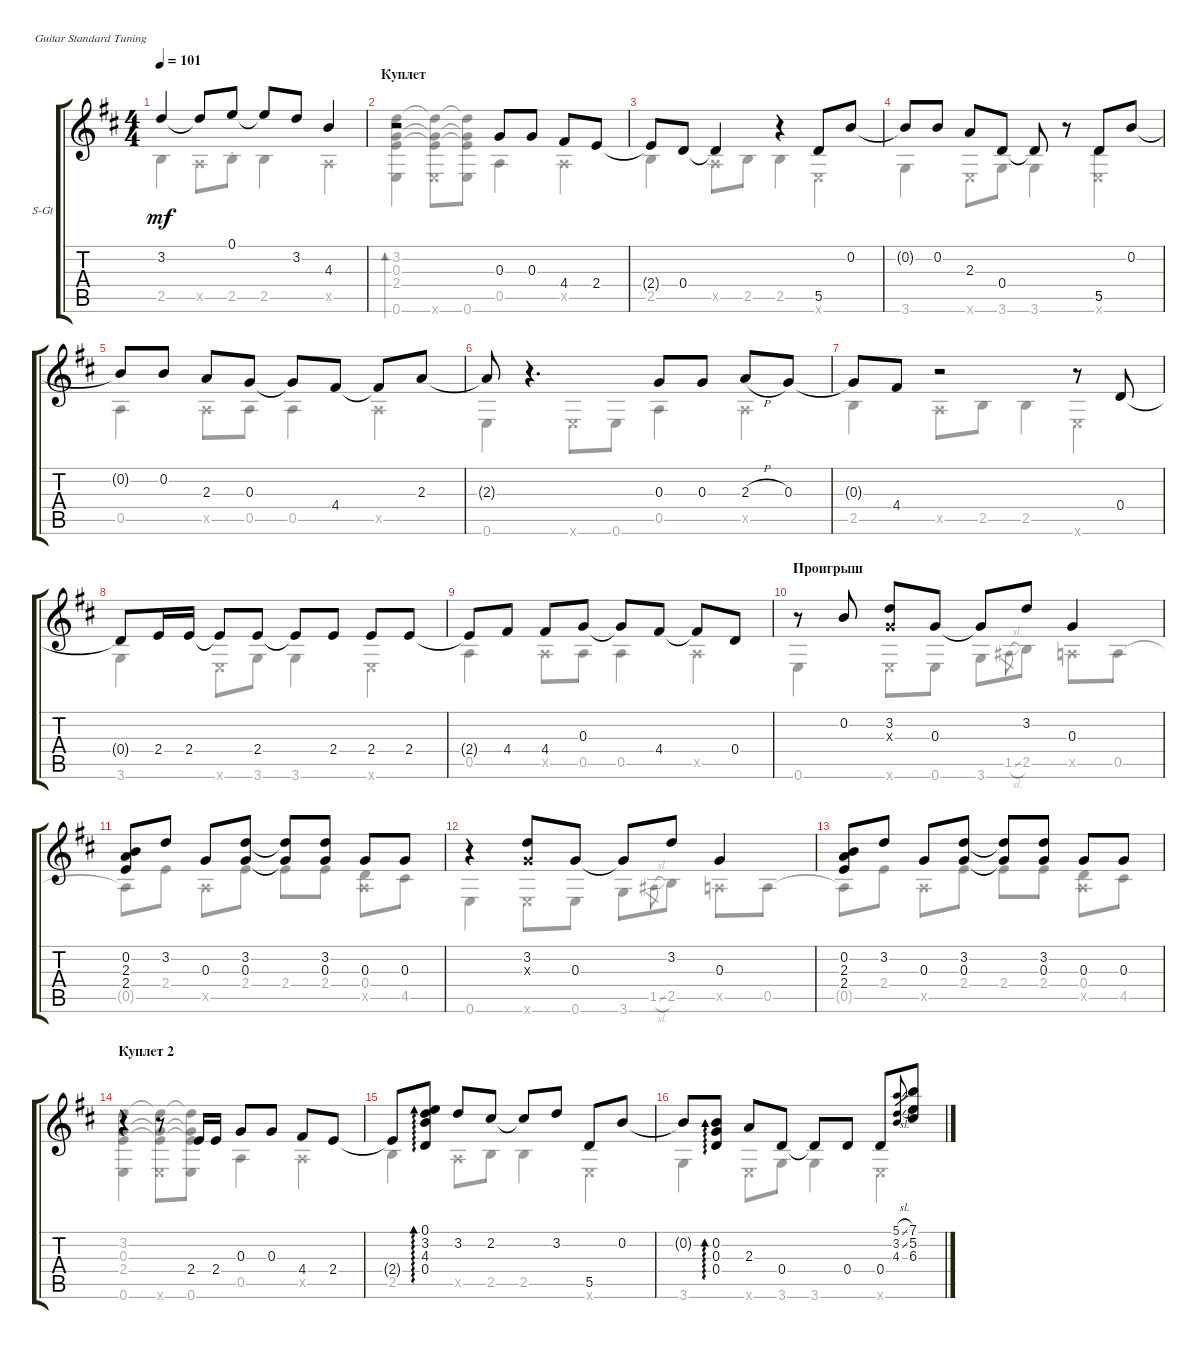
\defaultSystemsLayout 4
\bracketExtendMode groupsimilarinstruments
\firstSystemTrackNameOrientation horizontal
\otherSystemsTrackNameOrientation horizontal
\chordDiagramsInScore
\track ("Steel Guitar" "S-Gt") {instrument acousticguitarsteel}
\staff {score tabs}
\tuning (E4 B3 G3 D3 A2 E2)
\voice
\ts (4 4)
\tempo 101
\clef g2
\ks bminor
3.2{t}.4{dy mf} 3.2{t}.8 0.1.8 0.1{t}.8 3.2.8 4.3.4 |
\section ("" "Куплет")
r.2{bd 0} 0.3.8 0.3.8 4.4.8 2.4.8 |
2.4{t}.8 0.4.8 0.4{t}.4 r.4 5.5.8 0.2.8 |
0.2{t}.8 0.2.8 2.3.8 0.4.8 0.4{t}.8 r.8 5.5.8 0.2.8 |
0.2{t}.8 0.2.8 2.3.8 0.3.8 0.3{t}.8 4.4.8 4.4{t}.8 2.3.8 |
2.3{t}.8 r.4{d} 0.3.8 0.3.8 2.3{h}.8 0.3.8 |
0.3{t}.8 4.4.8 r.2 r.8 0.4.8 |
0.4{t}.8 2.4.16 2.4.16 2.4{t}.8 2.4.8 2.4{t}.8 2.4.8 2.4.8 2.4.8 |
2.4{t}.8 4.4.8 4.4.8 0.3.8 0.3{t}.8 4.4.8 4.4{t}.8 0.4.8 |
\section ("" "Проигрыш")
r.8 0.2.8 (3.2 0.3{x}).8 0.3.8 0.3{t}.8 3.2.8 0.3.4 |
(2.4 2.3 0.2).8 3.2.8 0.3.8 (3.2 0.3).8 (3.2{t} 0.3{t}).8 (3.2 0.3).8 0.3.8 0.3.8 |
r.4 (3.2 0.3{x}).8 0.3.8 0.3{t}.8 3.2.8 0.3.4 |
(2.4 2.3 0.2).8 3.2.8 0.3.8 (3.2 0.3).8 (3.2{t} 0.3{t}).8 (3.2 0.3).8 0.3.8 0.3.8 |
\section ("" "Куплет 2")
r.4 r.8 2.4.16 2.4.16 0.3.8 0.3.8 4.4.8 2.4.8 |
2.4{t}.8 (3.2 4.3 0.1 0.4).8{ad 65} 3.2.8 2.2.8 2.2{t}.8 3.2.8 5.5.8 0.2.8 |
0.2{t}.8 (0.3 0.2 0.4).8{ad 39} 2.3.8 0.4.8 0.4{t}.8 0.4.8 0.4.8 (5.1{sl} 3.2{sl} 4.3).8{gr} (7.1 5.2 6.3).8
\voice
\clef g2
\ottava regular
\simile none
\ks bminor
2.5.4{dy mf} 0.5{x}.8 2.5{st}.8 2.5.4 0.5{x}.4 |
(0.6 2.4 0.3 3.2).4{bd 30} (0.6{x} 3.2{t} 0.3{t} 2.4{t}).8 (0.6 3.2{t} 0.3{t} 2.4{t}).8 0.5.4 0.5{x}.4 |
2.5.4 0.5{x}.8 2.5.8 2.5.4 0.6{x}.4 |
3.6.4 0.6{x}.8 3.6.8 3.6.4 (5.5 0.6{x}).4 |
0.5.4 0.5{x}.8 0.5.8 0.5.4 0.5{x}.4 |
0.6.4 0.6{x}.8 0.6.8 0.5.4 0.5{x}.4 |
2.5.4 0.5{x}.8 2.5.8 2.5.4 0.6{x}.4 |
3.6.4 0.6{x}.8 3.6.8 3.6.4 0.6{x}.4 |
0.5.4 0.5{x}.8 0.5.8 0.5.4 0.5{x}.4 |
0.6.4 0.6{x}.8 0.6.8 3.6.8 1.5{sl}.8{gr} 2.5.8 0.5{x}.8 0.5.8 |
0.5{t}.8 2.4.8 0.5{x}.8 2.4.8 2.4.8 2.4.8 (0.4 0.5{x}).8 4.5.8 |
0.6.4 0.6{x}.8 0.6.8 3.6.8 1.5{sl}.8{gr} 2.5.8 0.5{x}.8 0.5.8 |
0.5{t}.8 2.4.8 0.5{x}.8 2.4.8 2.4.8 2.4.8 (0.4 0.5{x}).8 4.5.8 |
(0.6 2.4 0.3 3.2).4 (0.6{x} 3.2{t} 0.3{t} 2.4{t}).8 (0.6 3.2{t} 0.3{t} 2.4{t}).8 0.5.4 0.5{x}.4 |
2.5.4 0.5{x}.8 2.5.8 2.5.4 0.6{x}.4 |
3.6.4 0.6{x}.8 3.6.8 3.6.4 0.6{x}.4
